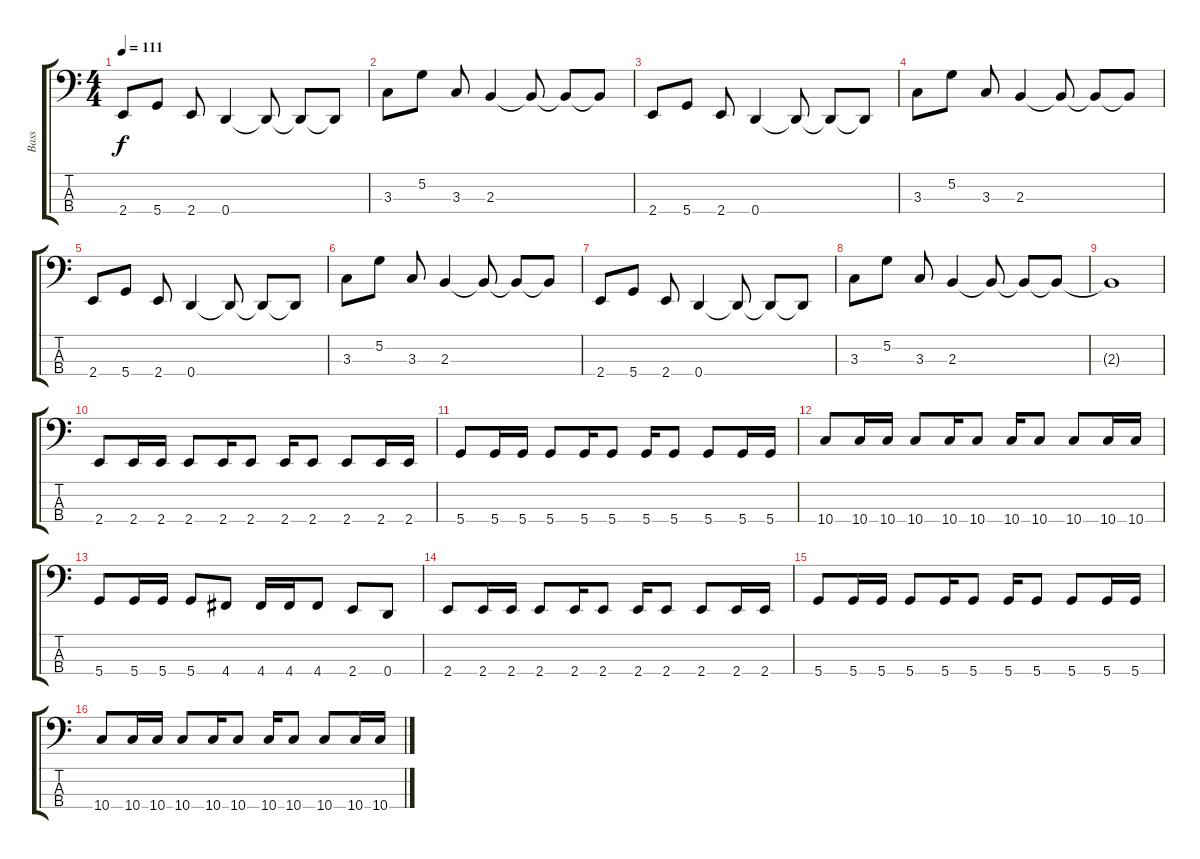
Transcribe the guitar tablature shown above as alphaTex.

\track ("Bass" "Bass") {instrument electricbasspick}
\staff {score tabs}
\tuning (G2 D2 A1 D1) {hide}
\ts (4 4)
\tempo 111
\clef f4
\ks c
2.4.8{dy f} 5.4.8 2.4.8 0.4.4 0.4{t}.8 0.4{t}.8 0.4{t}.8 |
3.3.8 5.2.8 3.3.8 2.3.4 2.3{t}.8 2.3{t}.8 2.3{t}.8 |
2.4.8 5.4.8 2.4.8 0.4.4 0.4{t}.8 0.4{t}.8 0.4{t}.8 |
3.3.8 5.2.8 3.3.8 2.3.4 2.3{t}.8 2.3{t}.8 2.3{t}.8 |
2.4.8 5.4.8 2.4.8 0.4.4 0.4{t}.8 0.4{t}.8 0.4{t}.8 |
3.3.8 5.2.8 3.3.8 2.3.4 2.3{t}.8 2.3{t}.8 2.3{t}.8 |
2.4.8 5.4.8 2.4.8 0.4.4 0.4{t}.8 0.4{t}.8 0.4{t}.8 |
3.3.8 5.2.8 3.3.8 2.3.4 2.3{t}.8 2.3{t}.8 2.3{t}.8 |
2.3{t}.1 |
2.4.8 2.4.16 2.4.16 2.4.8 2.4.16 2.4.8 2.4.16 2.4.8 2.4.8 2.4.16 2.4.16 |
5.4.8 5.4.16 5.4.16 5.4.8 5.4.16 5.4.8 5.4.16 5.4.8 5.4.8 5.4.16 5.4.16 |
10.4.8 10.4.16 10.4.16 10.4.8 10.4.16 10.4.8 10.4.16 10.4.8 10.4.8 10.4.16 10.4.16 |
5.4.8 5.4.16 5.4.16 5.4.8 4.4.8 4.4.16 4.4.16 4.4.8 2.4.8 0.4.8 |
2.4.8 2.4.16 2.4.16 2.4.8 2.4.16 2.4.8 2.4.16 2.4.8 2.4.8 2.4.16 2.4.16 |
5.4.8 5.4.16 5.4.16 5.4.8 5.4.16 5.4.8 5.4.16 5.4.8 5.4.8 5.4.16 5.4.16 |
10.4.8 10.4.16 10.4.16 10.4.8 10.4.16 10.4.8 10.4.16 10.4.8 10.4.8 10.4.16 10.4.16
